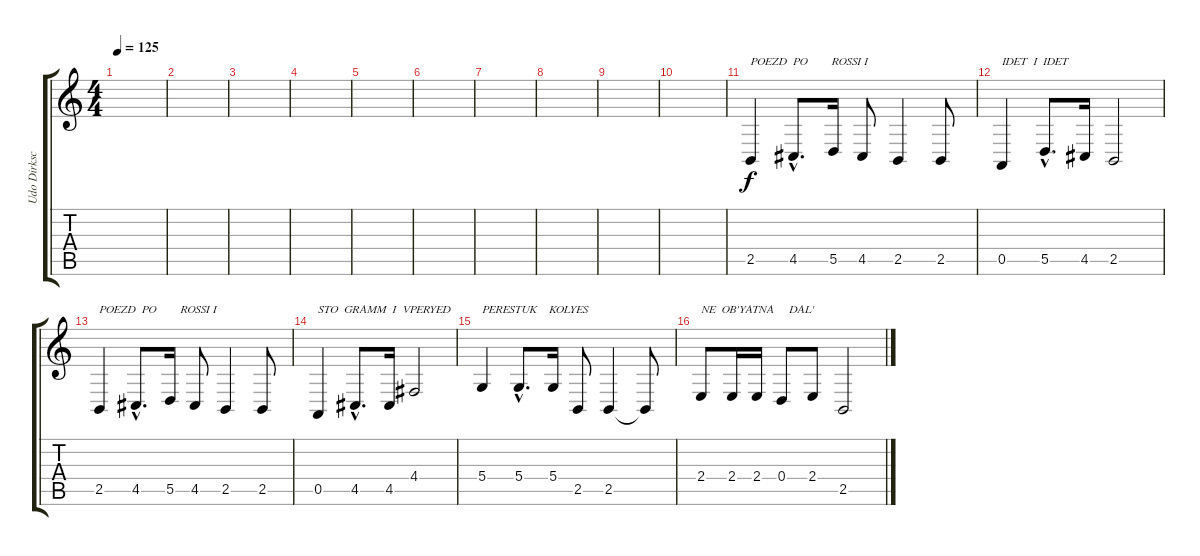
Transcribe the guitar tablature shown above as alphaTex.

\track ("Udo Dirkschneider - -vocal" "Udo Dirksc") {instrument voiceoohs}
\staff {score tabs}
\tuning (E4 B3 G3 D3 A2 E2) {hide}
\ts (4 4)
\tempo 125
\clef g2
\ks c
|
|
|
|
|
|
|
|
|
|
2.5.4{txt "POEZD  PO        ROSSI I"} 4.5{hac}.8{d} 5.5.16 4.5.8 2.5.4 2.5.8 |
0.5.4{txt "IDET  I  IDET"} 5.5{hac}.8{d} 4.5.16 2.5.2 |
2.5.4{txt "POEZD  PO        ROSSI I"} 4.5{hac}.8{d} 5.5.16 4.5.8 2.5.4 2.5.8 |
0.5.4{txt "STO  GRAMM  I  VPERYED"} 4.5{hac}.8{d} 4.5.16 4.4.2 |
5.4.4{txt "PERESTUK    KOLYES"} 5.4{hac}.8{d} 5.4.16 2.5.8 2.5.4 2.5{t}.8 |
2.4.8{txt "NE  OB'YATNA     DAL'"} 2.4.16 2.4.16 0.4.8 2.4.8 2.5.2
